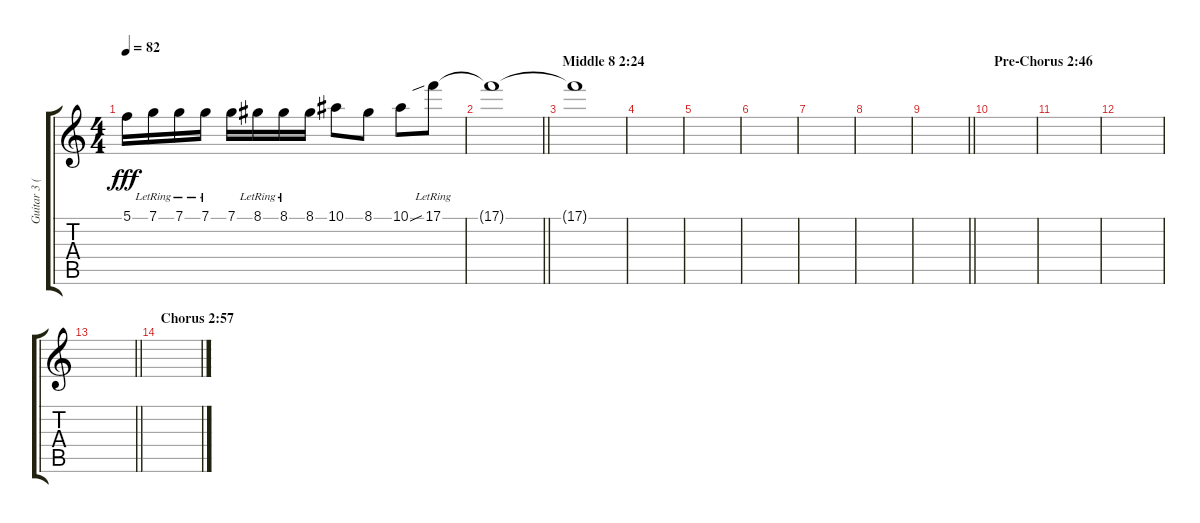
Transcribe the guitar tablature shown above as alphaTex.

\track ("Guitar 3 (Solo)" "Guitar 3 (") {instrument distortionguitar}
\staff {score tabs}
\tuning (C4 G3 Eb3 Bb2 F2 C2) {hide}
\ts (4 4)
\tempo 82
\clef g2
\ks c
5.1.16{dy fff} 7.1{lr}.16 7.1{lr}.16 7.1{lr}.16 7.1.16 8.1{lr}.16 8.1{lr}.16 8.1.16 10.1.8 8.1.8 10.1.8 17.1{sib lr}.8 |
\barLineRight lightlight
17.1{t}.1{volume 3} |
\section ("" "Middle 8 2:24")
17.1{t}.1 |
|
|
|
|
|
\barLineRight lightlight
|
\section ("" "Pre-Chorus 2:46")
|
|
|
\barLineRight lightlight
|
\section ("" "Chorus 2:57")
